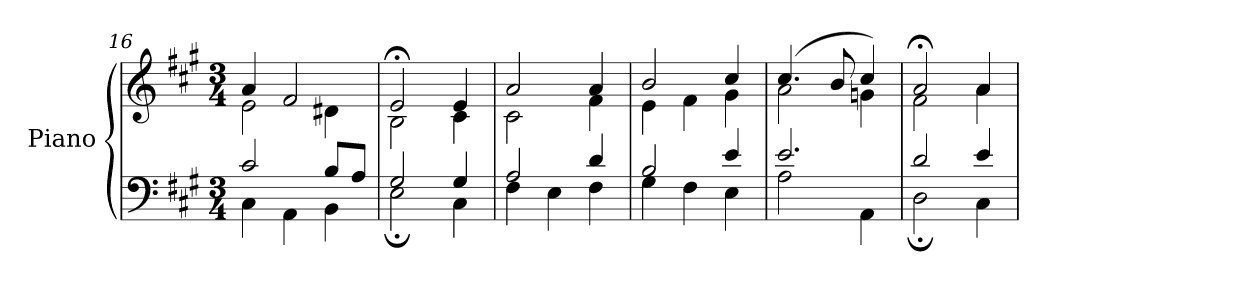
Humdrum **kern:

**kern	**kern
*part1	*part1
*staff2	*staff1
*I"Piano	*
*I'Pno	*
*clefF4	*clefG2
*k[f#c#g#]	*k[f#c#g#]
*M3/4	*M3/4
=16	=16
*^	*^
2c#/	4C#\	4a/	2e\
.	4AA\	2f#/	.
8B/L	4BB\	.	4d#X\
8A/J	.	.	.
=17	=17	=17	=17
2G#/	2E;\	2e;</	2B\
4G#/	4C#\	4e/	4c#\
=18	=18	=18	=18
2A/	4F#\	2a/	2c#\
.	4E\	.	.
4d/	4F#\	4a/	4f#\
=19	=19	=19	=19
2B/	4G#\	2b/	4e\
.	4F#\	.	4f#\
4e/	4E\	4cc#/	4g#\
=20	=20	=20	=20
2.e/	2A\	(>4.cc#/	2a\
.	.	8b/	.
.	4AA\	4cc#/)	4gn\
=21	=21	=21	=21
2d/	2D;\	2a;</	2f#\
4e/	4C#\	4a/	4a\
*v	*v	*	*
*	*v	*v
=	=
*-	*-
